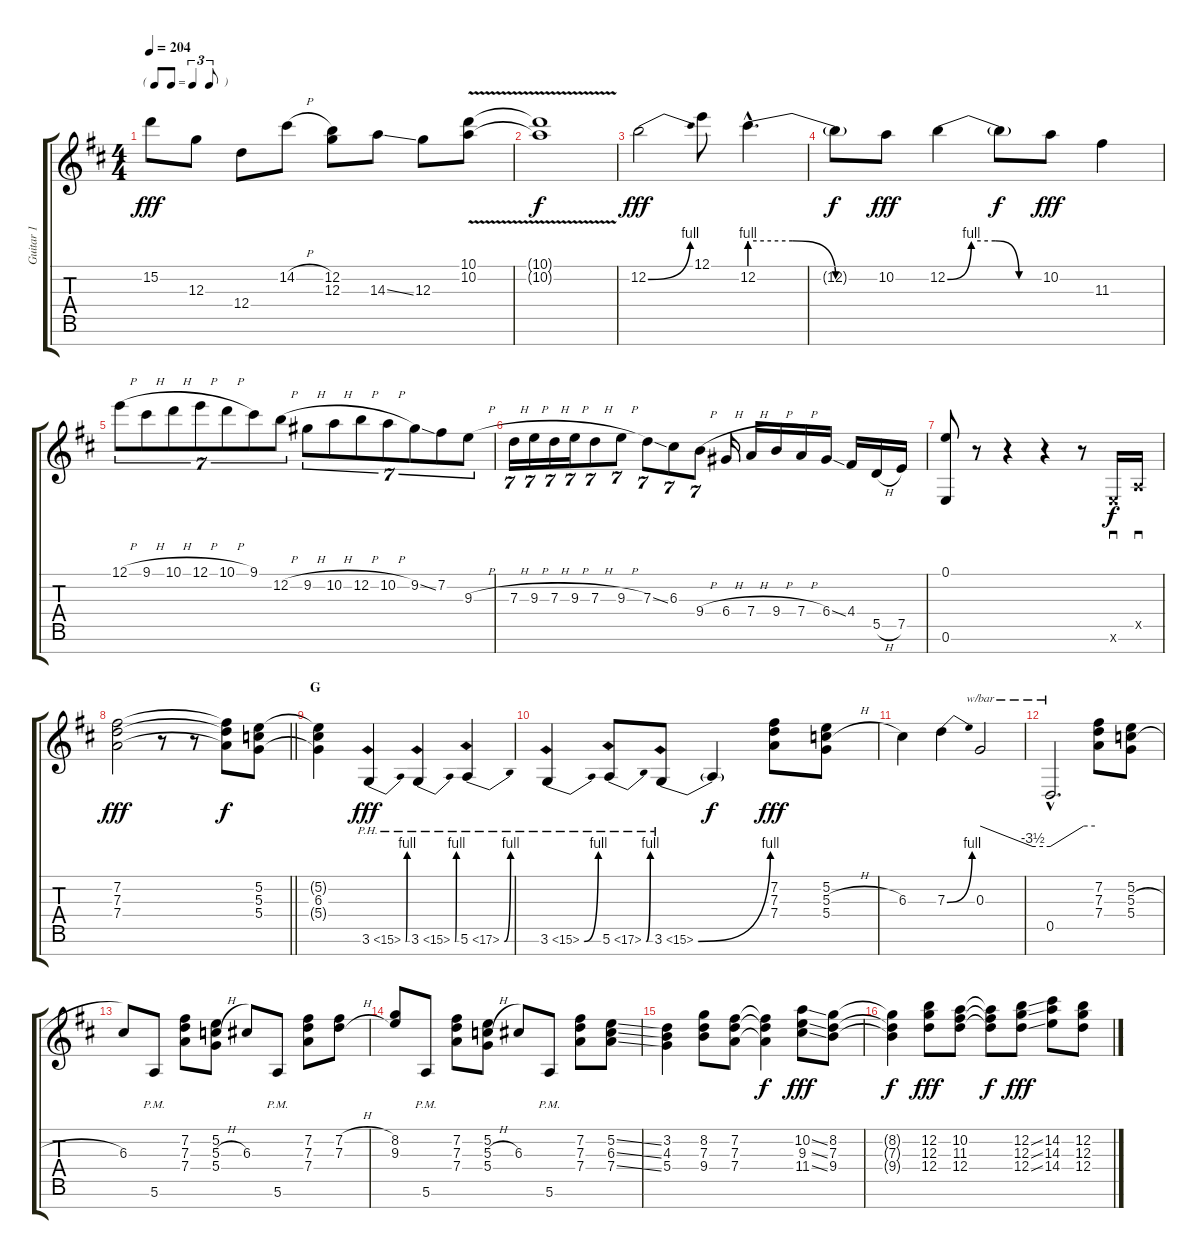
\track ("Guitar 1" "Guitar 1") {instrument distortionguitar}
\staff {score tabs}
\tuning (E4 B3 G3 D3 A2 E2 B1) {hide}
\ts (4 4)
\tf triplet8th
\tempo 204
\clef g2
\ks d
15.2.8{dy fff} 12.3.8 12.4.8 14.2{h}.8 (12.2 12.3).8 14.3{ss}.8 12.3.8 (10.1{v} 10.2).8 |
(10.1{t} 10.2{t}).1{dy f} |
12.2{be (bend 0 0 60 4)}.2{dy fff} 12.1.8 12.2{be (custom 0 4 20 4 40 0 60 0) hac}.4{d} |
12.2{t}.8{dy f} 10.2.8{dy fff} 12.2{be (custom 0 0 15 4 30 4 45 0 60 0)}.4 12.2{t}.8{dy f} 10.2.8{dy fff} 11.3.4 |
12.1{h}.8{tu (7 4)} 9.1{h}.8{tu (7 4)} 10.1{h}.8{tu (7 4)} 12.1{h}.8{tu (7 4)} 10.1{h}.8{tu (7 4)} 9.1.8{tu (7 4)} 12.2{h}.8{tu (7 4)} 9.2{h}.8{tu (7 4)} 10.2{h}.8{tu (7 4)} 12.2{h}.8{tu (7 4)} 10.2{h}.8{tu (7 4)} 9.2{ss}.8{tu (7 4)} 7.2.8{tu (7 4)} 9.3{h}.8{tu (7 4)} |
7.3{h}.16{tu (7 4)} 9.3{h}.16{tu (7 4)} 7.3{h}.16{tu (7 4)} 9.3{h}.16{tu (7 4)} 7.3{h}.8{tu (7 4)} 9.3{h}.8{tu (7 4)} 7.3{ss}.8{tu (7 4)} 6.3.8{tu (7 4)} 9.4{h}.8{tu (7 4)} 6.4{h}.16 7.4{h}.16 9.4{h}.16 7.4{h}.16 6.4{ss}.16 4.4.16 5.5{h}.16 7.5.16 |
(0.1 0.6).8 r.8 r.4 r.4 r.8 0.6{x}.16{sd dy f} 0.5{x}.16{sd} |
\barLineRight lightlight
(7.2 7.3 7.4).2{dy fff} r.8 r.8 (7.2{t} 7.3{t} 7.4{t}).8{dy f} (5.2 5.3 5.4).8 |
\section ("" "G")
(5.2{t} 6.3 5.4{t}).4 3.6{be (bend 0 0 60 4) ph 12}.4{dy fff} 3.6{be (bend 0 0 60 4) ph 12}.4 5.6{be (bend 0 0 60 4) ph 12}.4 |
3.6{be (bend 0 0 60 4) ph 12}.4 5.6{be (bend 0 0 60 4) ph 12}.8 3.6{be (bend 0 0 60 4) ph 12}.8 3.6{t}.4{dy f} (7.2 7.3 7.4).8{dy fff} (5.2 5.3{h} 5.4).8 |
6.3.4 7.3{be (bend 0 0 60 4)}.4 0.3.2{tbe (custom default 0 0 45 -14 60 -14)} |
0.5{hac}.2{d tbe (custom default 0 -14 45 0 60 0)} (7.2 7.3 7.4).8 (5.2 5.3{h} 5.4).8 |
6.3.8 5.6{pm}.8 (7.2 7.3 7.4).8 (5.2 5.3{h} 5.4).8 6.3.8 5.6{pm}.8 (7.2 7.3 7.4).8 (7.2{h} 7.3{h}).8 |
(8.2 9.3).8 5.6{pm}.8 (7.2 7.3 7.4).8 (5.2 5.3{h} 5.4).8 6.3.8 5.6{pm}.8 (7.2 7.3 7.4).8 (5.2{ss} 6.3{ss} 7.4{ss}).8 |
(3.2 4.3 5.4).4 (8.2 7.3 9.4).8 (7.2 7.3 7.4).8 (7.2{t} 7.3{t} 7.4{t}).4{dy f} (10.2{ss} 9.3{ss} 11.4{ss}).8{dy fff} (8.2 7.3 9.4).8 |
(8.2{t} 7.3{t} 9.4{t}).4{dy f} (12.2 12.3 12.4).8{dy fff} (10.2 11.3 12.4).8 (10.2{t} 11.3{t} 12.4{t}).8{dy f} (12.2{ss} 12.3{ss} 12.4{ss}).8{dy fff} (14.2 14.3 14.4).8 (12.2 12.3 12.4).8
